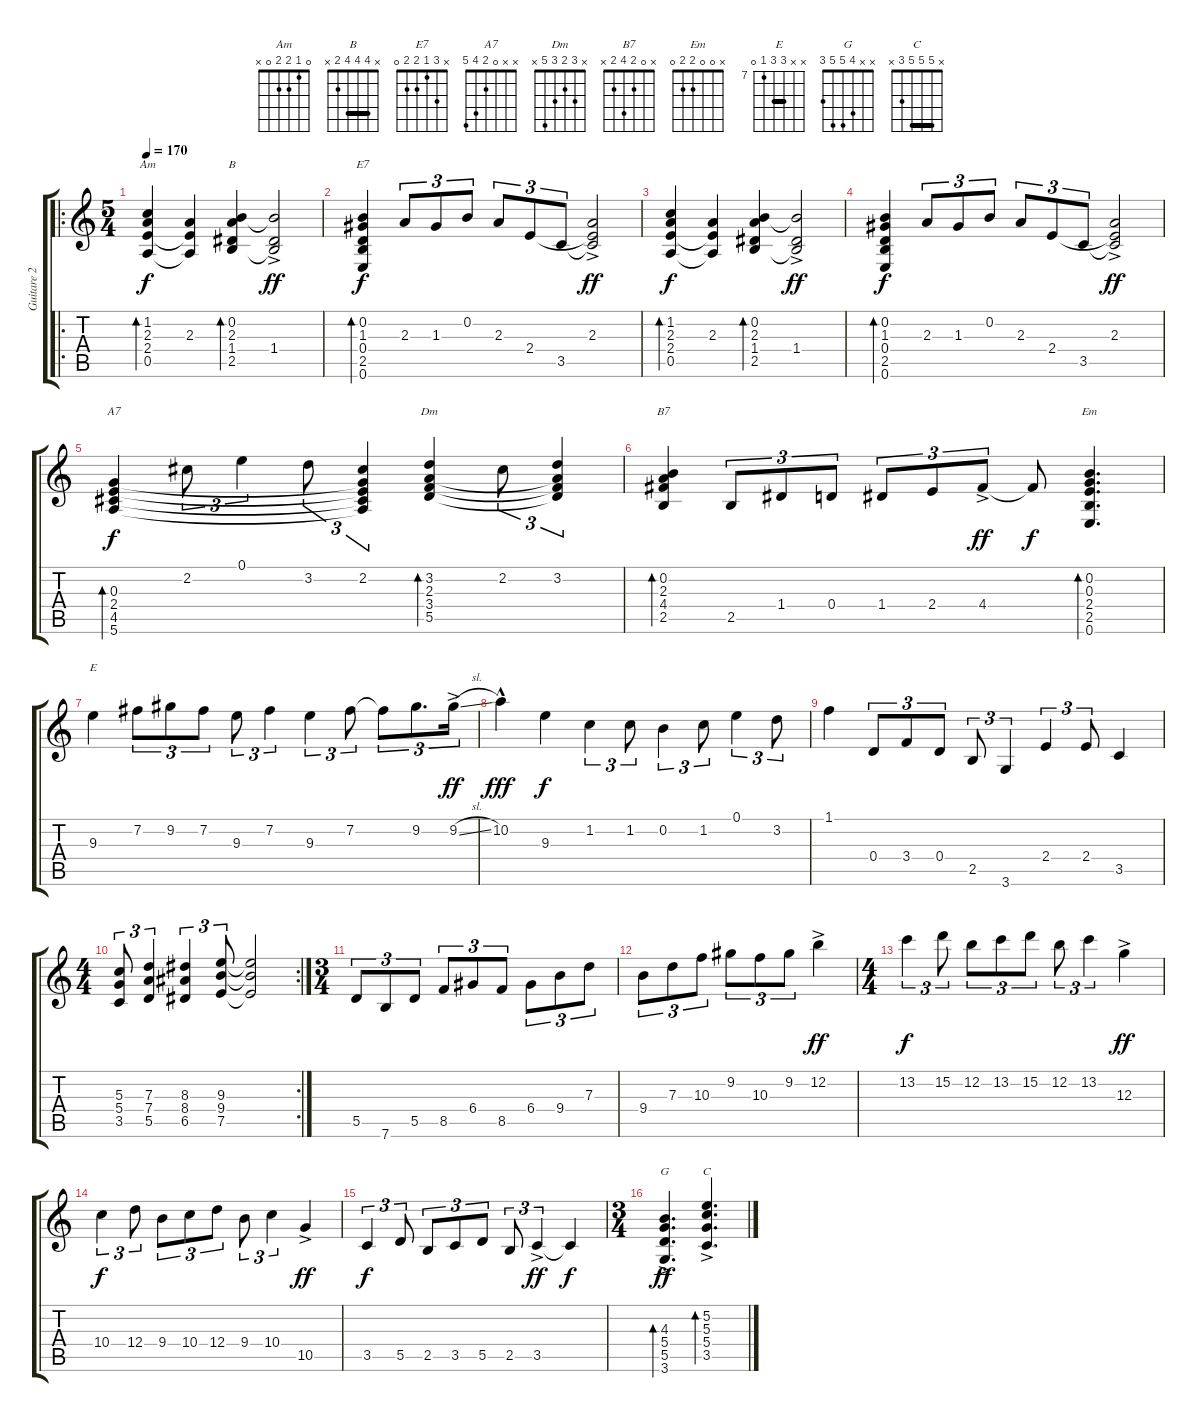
\track ("Guitare 2" "Guitare 2") {instrument acousticguitarnylon}
\staff {score tabs}
\tuning (E4 B3 G3 D3 A2 E2) {hide}
\chord ("Am" 0 1 2 2 0 x)
\chord ("B" x 4 4 4 2 x) {barre 4}
\chord ("E7" x 3 1 2 2 0)
\chord ("A7" x x 0 2 4 5)
\chord ("Dm" x 3 2 3 5 x)
\chord ("B7" x 0 2 4 2 x)
\chord ("Em" x 0 0 2 2 0)
\chord ("E" x x 9 9 7 0) {firstfret 7 barre 9}
\chord ("G" x x 4 5 5 3)
\chord ("C" x 5 5 5 3 x) {barre 5}
\ro
\ts (5 4)
\tempo 170
\clef g2
\ks c
(1.2 2.3 2.4 0.5).4{bd 480 ch "Am" dy f} (2.3 2.4{t} 0.5{t}).4 (0.2 2.3 1.4 2.5).4{bd 480 ch "B"} (0.2{t} 1.4{ac} 2.5{t}).2{dy ff} |
(0.2 1.3 0.4 2.5 0.6).4{bd 480 ch "E7" dy f} 2.3.8{tu (3 2)} 1.3.8{tu (3 2)} 0.2.8{tu (3 2)} 2.3.8{tu (3 2)} 2.4.8{tu (3 2)} 3.5.8{tu (3 2)} (2.3{ac} 2.4{t} 3.5{t}).2{dy ff} |
(1.2 2.3 2.4 0.5).4{bd 480 dy f} (2.3 2.4{t} 0.5{t}).4 (0.2 2.3 1.4 2.5).4{bd 480} (0.2{t} 1.4{ac} 2.5{t}).2{dy ff} |
(0.2 1.3 0.4 2.5 0.6).4{bd 480 dy f} 2.3.8{tu (3 2)} 1.3.8{tu (3 2)} 0.2.8{tu (3 2)} 2.3.8{tu (3 2)} 2.4.8{tu (3 2)} 3.5.8{tu (3 2)} (2.3{ac} 2.4{t} 3.5{t}).2{dy ff} |
(0.3 2.4 4.5 5.6).4{bd 480 ch "A7" dy f} 2.2.8{tu (3 2)} 0.1.4{tu (3 2)} 3.2.8{tu (3 2)} (2.2 0.3{t} 2.4{t} 4.5{t} 5.6{t}).4{tu (3 2)} (3.2 2.3 3.4 5.5).4{bd 480 ch "Dm"} 2.2.8{tu (3 2)} (3.2 2.3{t} 3.4{t} 5.5{t}).4{tu (3 2)} |
(0.2 2.3 4.4 2.5).4{bd 480 ch "B7"} 2.5.8{tu (3 2)} 1.4.8{tu (3 2)} 0.4.8{tu (3 2)} 1.4.8{tu (3 2)} 2.4.8{tu (3 2)} 4.4{ac}.8{tu (3 2) dy ff} 4.4{t}.8{dy f} (0.2 0.3 2.4 2.5 0.6).4{d bd 480 ch "Em"} |
9.3.4{ch "E"} 7.2.8{tu (3 2)} 9.2.8{tu (3 2)} 7.2.8{tu (3 2)} 9.3.8{tu (3 2)} 7.2.4{tu (3 2)} 9.3.4{tu (3 2)} 7.2.8{tu (3 2)} 7.2{t}.8{tu (3 2)} 9.2.8{d tu (3 2)} 9.2{sl ac}.16{tu (3 2) dy ff} |
10.2{hac}.4{dy fff} 9.3.4{dy f} 1.2.4{tu (3 2)} 1.2.8{tu (3 2)} 0.2.4{tu (3 2)} 1.2.8{tu (3 2)} 0.1.4{tu (3 2)} 3.2.8{tu (3 2)} |
1.1.4 0.4.8{tu (3 2)} 3.4.8{tu (3 2)} 0.4.8{tu (3 2)} 2.5.8{tu (3 2)} 3.6.4{tu (3 2)} 2.4.4{tu (3 2)} 2.4.8{tu (3 2)} 3.5.4 |
\rc 2
\ts (4 4)
(5.3 5.4 3.5).8{tu (3 2)} (7.3 7.4 5.5).4{tu (3 2)} (8.3 8.4 6.5).4{tu (3 2)} (9.3 9.4 7.5).8{tu (3 2)} (9.3{t} 9.4{t} 7.5{t}).2 |
\ts (3 4)
5.5.8{tu (3 2)} 7.6.8{tu (3 2)} 5.5.8{tu (3 2)} 8.5.8{tu (3 2)} 6.4.8{tu (3 2)} 8.5.8{tu (3 2)} 6.4.8{tu (3 2)} 9.4.8{tu (3 2)} 7.3.8{tu (3 2)} |
9.4.8{tu (3 2)} 7.3.8{tu (3 2)} 10.3.8{tu (3 2)} 9.2.8{tu (3 2)} 10.3.8{tu (3 2)} 9.2.8{tu (3 2)} 12.2{ac}.4{dy ff} |
\ts (4 4)
13.2.4{tu (3 2) dy f} 15.2.8{tu (3 2)} 12.2.8{tu (3 2)} 13.2.8{tu (3 2)} 15.2.8{tu (3 2)} 12.2.8{tu (3 2)} 13.2.4{tu (3 2)} 12.3{ac}.4{dy ff} |
10.4.4{tu (3 2) dy f} 12.4.8{tu (3 2)} 9.4.8{tu (3 2)} 10.4.8{tu (3 2)} 12.4.8{tu (3 2)} 9.4.8{tu (3 2)} 10.4.4{tu (3 2)} 10.5{ac}.4{dy ff} |
3.5.4{tu (3 2) dy f} 5.5.8{tu (3 2)} 2.5.8{tu (3 2)} 3.5.8{tu (3 2)} 5.5.8{tu (3 2)} 2.5.8{tu (3 2)} 3.5{ac}.4{tu (3 2) dy ff} 3.5{t}.4{dy f} |
\ts (3 4)
(4.3 5.4 5.5 3.6{ac}).4{d bd 60 ch "G" dy ff} (5.2 5.3 5.4 3.5{ac}).4{d bd 60 ch "C"}
